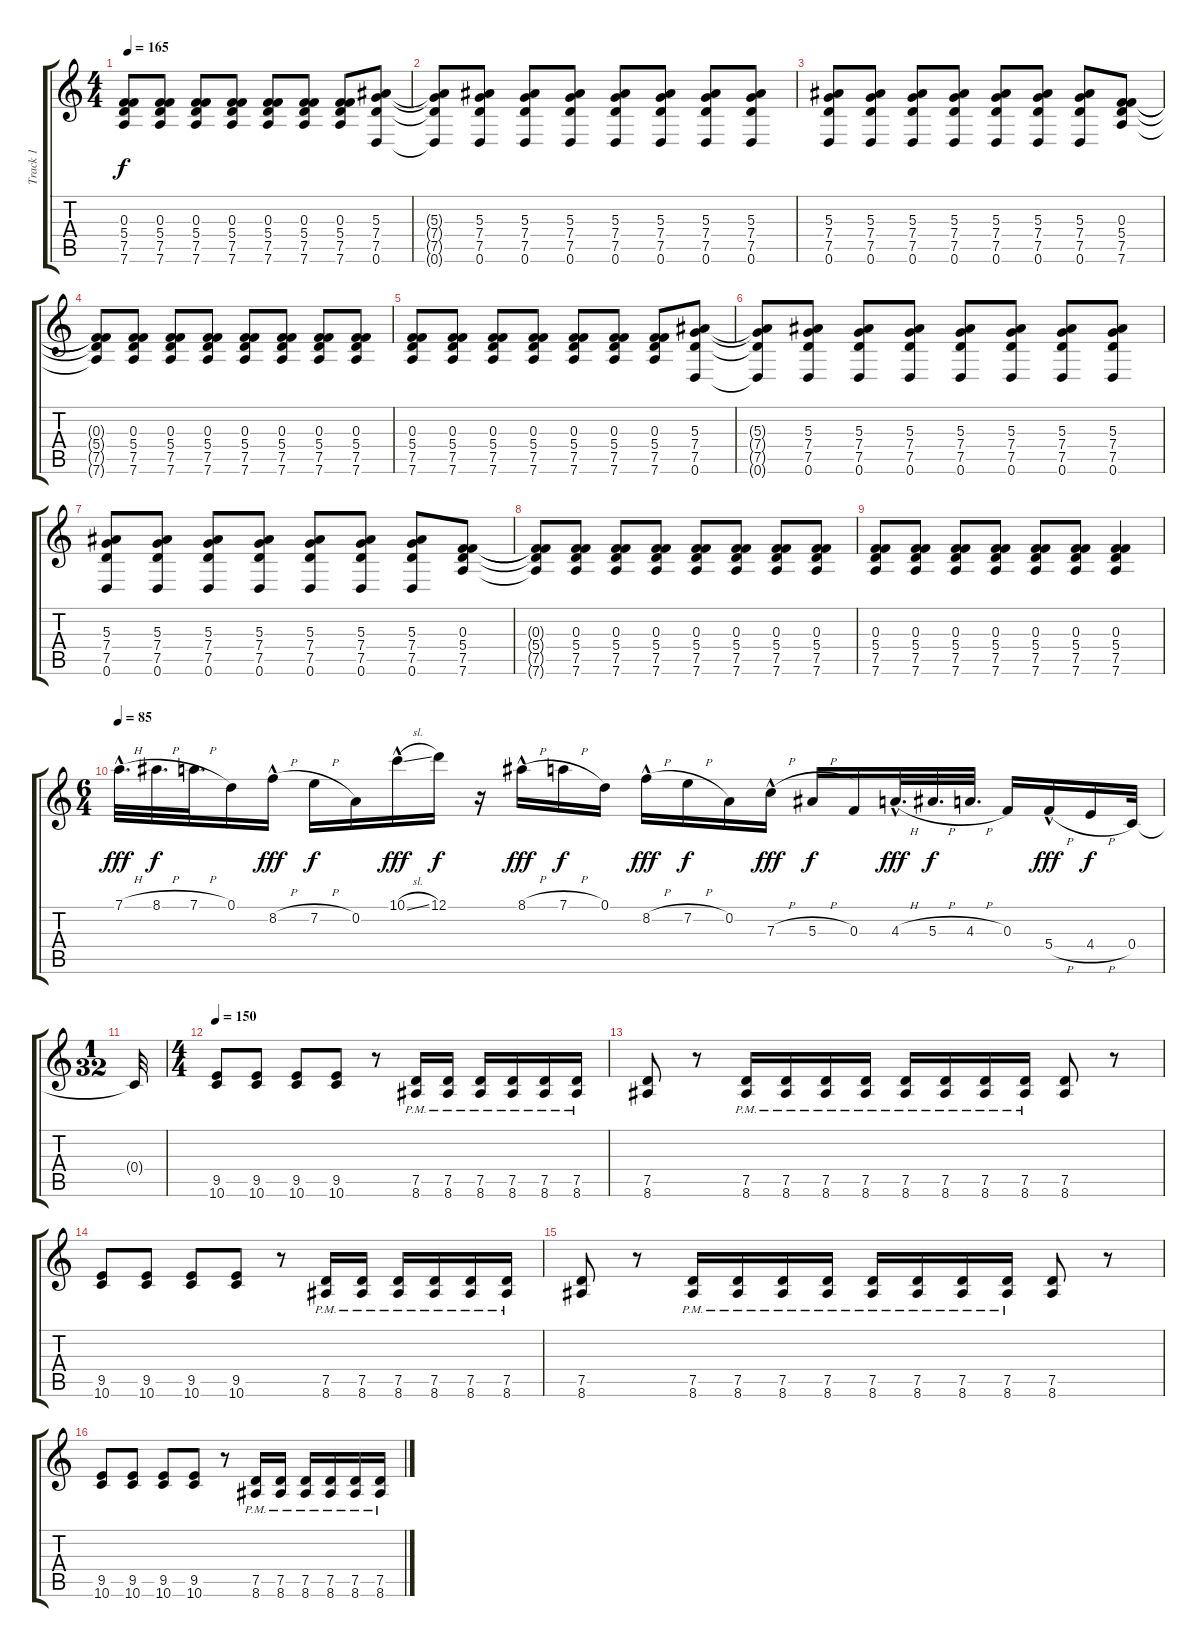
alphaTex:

\track ("Track 1" "Track 1") {instrument overdrivenguitar}
\staff {score tabs}
\tuning (D4 A3 F3 C3 G2 D2) {hide}
\ts (4 4)
\tempo 165
\clef g2
\ks c
(0.3 5.4 7.5 7.6).8{dy f} (0.3 5.4 7.5 7.6).8 (0.3 5.4 7.5 7.6).8 (0.3 5.4 7.5 7.6).8 (0.3 5.4 7.5 7.6).8 (0.3 5.4 7.5 7.6).8 (0.3 5.4 7.5 7.6).8 (5.3 7.4 7.5 0.6).8 |
(5.3{t} 7.4{t} 7.5{t} 0.6{t}).8 (5.3 7.4 7.5 0.6).8 (5.3 7.4 7.5 0.6).8 (5.3 7.4 7.5 0.6).8 (5.3 7.4 7.5 0.6).8 (5.3 7.4 7.5 0.6).8 (5.3 7.4 7.5 0.6).8 (5.3 7.4 7.5 0.6).8 |
(5.3 7.4 7.5 0.6).8 (5.3 7.4 7.5 0.6).8 (5.3 7.4 7.5 0.6).8 (5.3 7.4 7.5 0.6).8 (5.3 7.4 7.5 0.6).8 (5.3 7.4 7.5 0.6).8 (5.3 7.4 7.5 0.6).8 (0.3 5.4 7.5 7.6).8 |
(0.3{t} 5.4{t} 7.5{t} 7.6{t}).8 (0.3 5.4 7.5 7.6).8 (0.3 5.4 7.5 7.6).8 (0.3 5.4 7.5 7.6).8 (0.3 5.4 7.5 7.6).8 (0.3 5.4 7.5 7.6).8 (0.3 5.4 7.5 7.6).8 (0.3 5.4 7.5 7.6).8 |
(0.3 5.4 7.5 7.6).8 (0.3 5.4 7.5 7.6).8 (0.3 5.4 7.5 7.6).8 (0.3 5.4 7.5 7.6).8 (0.3 5.4 7.5 7.6).8 (0.3 5.4 7.5 7.6).8 (0.3 5.4 7.5 7.6).8 (5.3 7.4 7.5 0.6).8 |
(5.3{t} 7.4{t} 7.5{t} 0.6{t}).8 (5.3 7.4 7.5 0.6).8 (5.3 7.4 7.5 0.6).8 (5.3 7.4 7.5 0.6).8 (5.3 7.4 7.5 0.6).8 (5.3 7.4 7.5 0.6).8 (5.3 7.4 7.5 0.6).8 (5.3 7.4 7.5 0.6).8 |
(5.3 7.4 7.5 0.6).8 (5.3 7.4 7.5 0.6).8 (5.3 7.4 7.5 0.6).8 (5.3 7.4 7.5 0.6).8 (5.3 7.4 7.5 0.6).8 (5.3 7.4 7.5 0.6).8 (5.3 7.4 7.5 0.6).8 (0.3 5.4 7.5 7.6).8 |
(0.3{t} 5.4{t} 7.5{t} 7.6{t}).8 (0.3 5.4 7.5 7.6).8 (0.3 5.4 7.5 7.6).8 (0.3 5.4 7.5 7.6).8 (0.3 5.4 7.5 7.6).8 (0.3 5.4 7.5 7.6).8 (0.3 5.4 7.5 7.6).8 (0.3 5.4 7.5 7.6).8 |
(0.3 5.4 7.5 7.6).8 (0.3 5.4 7.5 7.6).8 (0.3 5.4 7.5 7.6).8 (0.3 5.4 7.5 7.6).8 (0.3 5.4 7.5 7.6).8 (0.3 5.4 7.5 7.6).8 (0.3 5.4 7.5 7.6).4 |
\ts (6 4)
\tempo 85
7.1{h hac}.32{d dy fff} 8.1{h}.32{d dy f} 7.1{h}.32{d} 0.1.16 8.2{h hac}.16{dy fff} 7.2{h}.16{dy f} 0.2.16 10.1{sl hac}.16{dy fff} 12.1.16{dy f} r.16 8.1{h hac}.16{dy fff} 7.1{h}.16{dy f} 0.1.16 8.2{h hac}.16{dy fff} 7.2{h}.16{dy f} 0.2.16 7.3{h hac}.16{dy fff} 5.3{h}.16{dy f} 0.3.16 4.3{h hac}.32{d dy fff} 5.3{h}.32{d dy f} 4.3{h}.32{d} 0.3.16 5.4{h hac}.16{dy fff} 4.4{h}.16{dy f} 0.4.32 |
\ts (1 32)
0.4{t}.32 |
\ts (4 4)
\tempo 150
(9.5 10.6).8 (9.5 10.6).8 (9.5 10.6).8 (9.5 10.6).8 r.8 (7.5{pm} 8.6{pm}).16 (7.5{pm} 8.6{pm}).16 (7.5{pm} 8.6{pm}).16 (7.5{pm} 8.6{pm}).16 (7.5{pm} 8.6{pm}).16 (7.5{pm} 8.6{pm}).16 |
(7.5 8.6).8 r.8 (7.5{pm} 8.6{pm}).16 (7.5{pm} 8.6{pm}).16 (7.5{pm} 8.6{pm}).16 (7.5{pm} 8.6{pm}).16 (7.5{pm} 8.6{pm}).16 (7.5{pm} 8.6{pm}).16 (7.5{pm} 8.6{pm}).16 (7.5{pm} 8.6{pm}).16 (7.5 8.6).8 r.8 |
(9.5 10.6).8 (9.5 10.6).8 (9.5 10.6).8 (9.5 10.6).8 r.8 (7.5{pm} 8.6{pm}).16 (7.5{pm} 8.6{pm}).16 (7.5{pm} 8.6{pm}).16 (7.5{pm} 8.6{pm}).16 (7.5{pm} 8.6{pm}).16 (7.5{pm} 8.6{pm}).16 |
(7.5 8.6).8 r.8 (7.5{pm} 8.6{pm}).16 (7.5{pm} 8.6{pm}).16 (7.5{pm} 8.6{pm}).16 (7.5{pm} 8.6{pm}).16 (7.5{pm} 8.6{pm}).16 (7.5{pm} 8.6{pm}).16 (7.5{pm} 8.6{pm}).16 (7.5{pm} 8.6{pm}).16 (7.5 8.6).8 r.8 |
(9.5 10.6).8 (9.5 10.6).8 (9.5 10.6).8 (9.5 10.6).8 r.8 (7.5{pm} 8.6{pm}).16 (7.5{pm} 8.6{pm}).16 (7.5{pm} 8.6{pm}).16 (7.5{pm} 8.6{pm}).16 (7.5{pm} 8.6{pm}).16 (7.5{pm} 8.6{pm}).16
